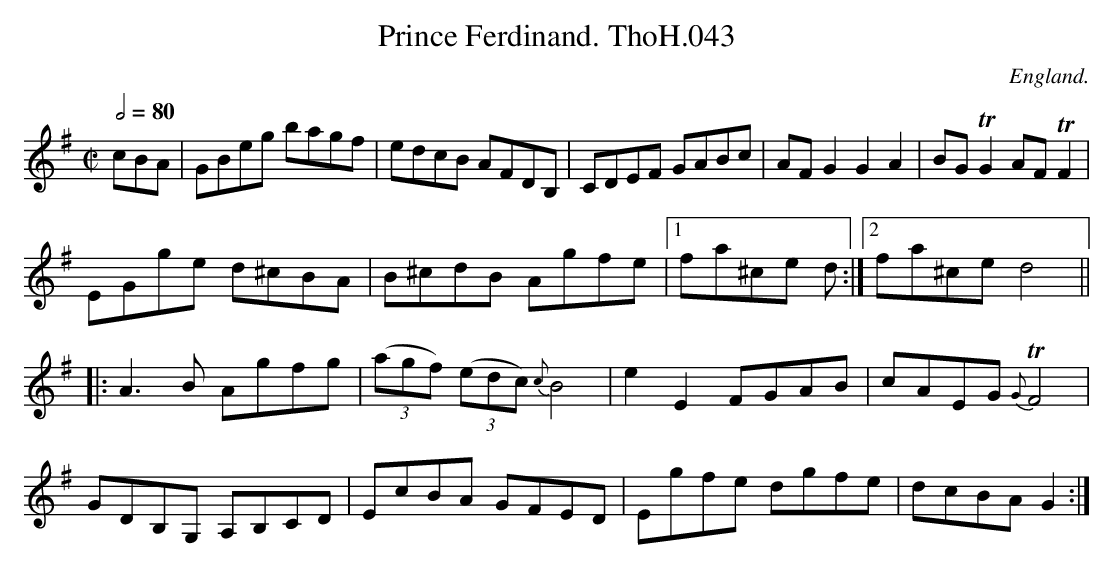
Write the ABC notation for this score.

X:1
T:Prince Ferdinand. ThoH.043
Q:1/2=80
M:C|
L:1/8
O:England.
K:G
cBA|GBeg bagf|edcB AFDB,|CDEF GABc|AFG2G2A2|BGTG2AFTF2|
EGge d^cBA|B^cdB Agfe|1fa^ce d:|2fa^ced4||
|:A3B Agfg|((3agf) ((3edc){c}B4|e2E2FGAB|cAEG{G}TF4|
GDB,G, A,B,CD|EcBA GFED|Egfe dgfe|dcBAG2:|
